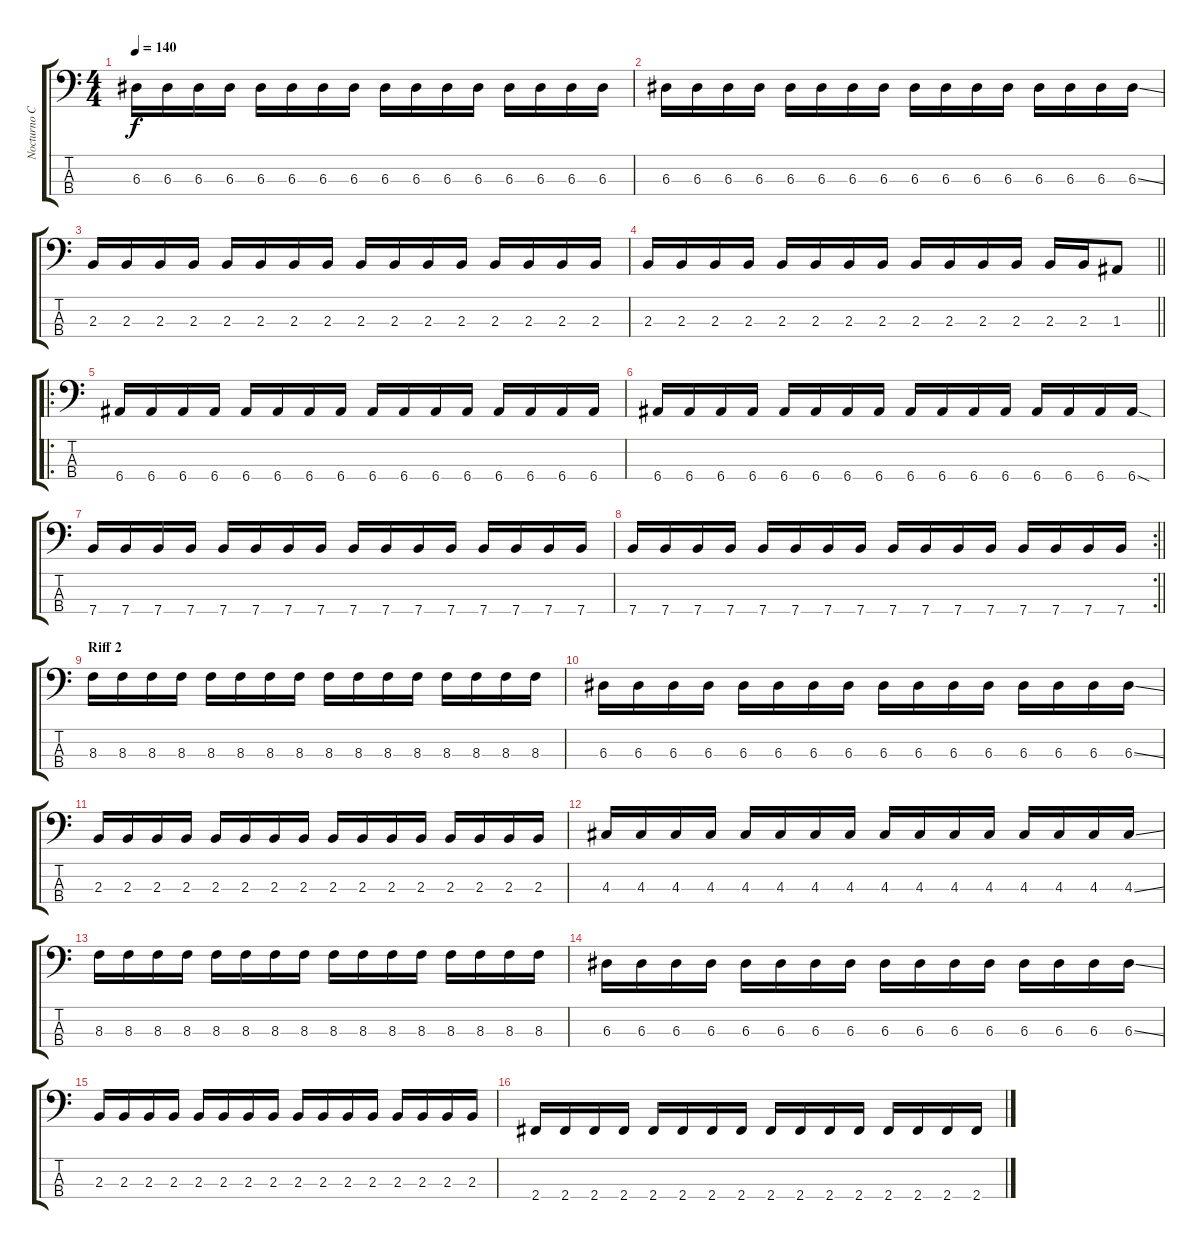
\track ("Nocturno Culto" "Nocturno C") {instrument synthbass1}
\staff {score tabs}
\tuning (G2 D2 A1 E1) {hide}
\ts (4 4)
\tempo 140
\clef f4
\ks c
6.3.16{dy f} 6.3.16 6.3.16 6.3.16 6.3.16 6.3.16 6.3.16 6.3.16 6.3.16 6.3.16 6.3.16 6.3.16 6.3.16 6.3.16 6.3.16 6.3.16 |
6.3.16 6.3.16 6.3.16 6.3.16 6.3.16 6.3.16 6.3.16 6.3.16 6.3.16 6.3.16 6.3.16 6.3.16 6.3.16 6.3.16 6.3.16 6.3{ss}.16 |
2.3.16 2.3.16 2.3.16 2.3.16 2.3.16 2.3.16 2.3.16 2.3.16 2.3.16 2.3.16 2.3.16 2.3.16 2.3.16 2.3.16 2.3.16 2.3.16 |
\barLineRight lightlight
2.3.16 2.3.16 2.3.16 2.3.16 2.3.16 2.3.16 2.3.16 2.3.16 2.3.16 2.3.16 2.3.16 2.3.16 2.3.16 2.3.16 1.3.8 |
\ro
6.4.16 6.4.16 6.4.16 6.4.16 6.4.16 6.4.16 6.4.16 6.4.16 6.4.16 6.4.16 6.4.16 6.4.16 6.4.16 6.4.16 6.4.16 6.4.16 |
6.4.16 6.4.16 6.4.16 6.4.16 6.4.16 6.4.16 6.4.16 6.4.16 6.4.16 6.4.16 6.4.16 6.4.16 6.4.16 6.4.16 6.4.16 6.4{sod}.16 |
7.4.16 7.4.16 7.4.16 7.4.16 7.4.16 7.4.16 7.4.16 7.4.16 7.4.16 7.4.16 7.4.16 7.4.16 7.4.16 7.4.16 7.4.16 7.4.16 |
\rc 2
\barLineRight lightlight
7.4.16 7.4.16 7.4.16 7.4.16 7.4.16 7.4.16 7.4.16 7.4.16 7.4.16 7.4.16 7.4.16 7.4.16 7.4.16 7.4.16 7.4.16 7.4.16 |
\section ("" "Riff 2")
8.3.16 8.3.16 8.3.16 8.3.16 8.3.16 8.3.16 8.3.16 8.3.16 8.3.16 8.3.16 8.3.16 8.3.16 8.3.16 8.3.16 8.3.16 8.3.16 |
6.3.16 6.3.16 6.3.16 6.3.16 6.3.16 6.3.16 6.3.16 6.3.16 6.3.16 6.3.16 6.3.16 6.3.16 6.3.16 6.3.16 6.3.16 6.3{ss}.16 |
2.3.16 2.3.16 2.3.16 2.3.16 2.3.16 2.3.16 2.3.16 2.3.16 2.3.16 2.3.16 2.3.16 2.3.16 2.3.16 2.3.16 2.3.16 2.3.16 |
4.3.16 4.3.16 4.3.16 4.3.16 4.3.16 4.3.16 4.3.16 4.3.16 4.3.16 4.3.16 4.3.16 4.3.16 4.3.16 4.3.16 4.3.16 4.3{ss}.16 |
8.3.16 8.3.16 8.3.16 8.3.16 8.3.16 8.3.16 8.3.16 8.3.16 8.3.16 8.3.16 8.3.16 8.3.16 8.3.16 8.3.16 8.3.16 8.3.16 |
6.3.16 6.3.16 6.3.16 6.3.16 6.3.16 6.3.16 6.3.16 6.3.16 6.3.16 6.3.16 6.3.16 6.3.16 6.3.16 6.3.16 6.3.16 6.3{ss}.16 |
2.3.16 2.3.16 2.3.16 2.3.16 2.3.16 2.3.16 2.3.16 2.3.16 2.3.16 2.3.16 2.3.16 2.3.16 2.3.16 2.3.16 2.3.16 2.3.16 |
2.4.16 2.4.16 2.4.16 2.4.16 2.4.16 2.4.16 2.4.16 2.4.16 2.4.16 2.4.16 2.4.16 2.4.16 2.4.16 2.4.16 2.4.16 2.4.16
